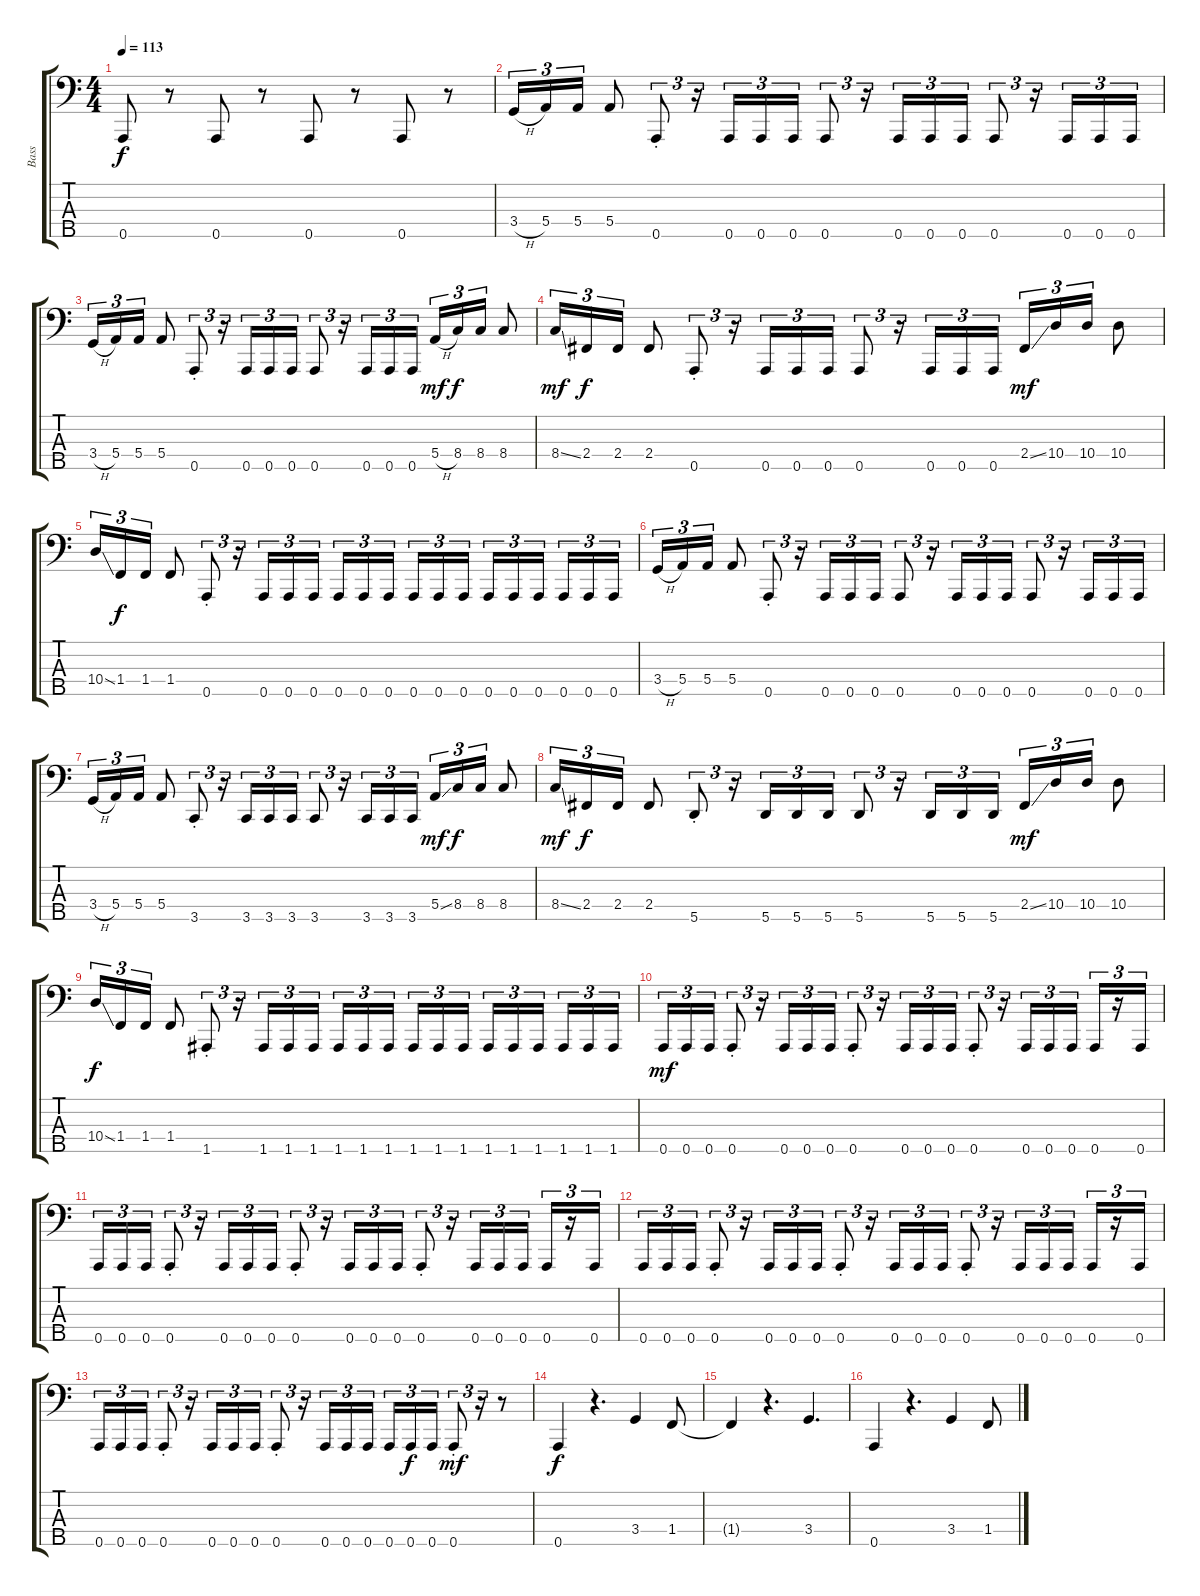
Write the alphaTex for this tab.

\track ("Bass" "Bass") {instrument electricbasspick}
\staff {score tabs}
\tuning (G2 D2 A1 E1 A0) {hide}
\ts (4 4)
\tempo 113
\clef f4
\ks c
0.5.8{dy f} r.8 0.5.8 r.8 0.5.8 r.8 0.5.8 r.8 |
3.4{h}.16{tu (3 2)} 5.4.16{tu (3 2)} 5.4.16{tu (3 2)} 5.4.8 0.5{st}.8{tu (3 2)} r.16{tu (3 2)} 0.5.16{tu (3 2)} 0.5.16{tu (3 2)} 0.5.16{tu (3 2)} 0.5.8{tu (3 2)} r.16{tu (3 2)} 0.5.16{tu (3 2)} 0.5.16{tu (3 2)} 0.5.16{tu (3 2)} 0.5.8{tu (3 2)} r.16{tu (3 2)} 0.5.16{tu (3 2)} 0.5.16{tu (3 2)} 0.5.16{tu (3 2)} |
3.4{h}.16{tu (3 2)} 5.4.16{tu (3 2)} 5.4.16{tu (3 2)} 5.4.8 0.5{st}.8{tu (3 2)} r.16{tu (3 2)} 0.5.16{tu (3 2)} 0.5.16{tu (3 2)} 0.5.16{tu (3 2)} 0.5.8{tu (3 2)} r.16{tu (3 2)} 0.5.16{tu (3 2)} 0.5.16{tu (3 2)} 0.5.16{tu (3 2)} 5.4{h}.16{tu (3 2) dy mf} 8.4.16{tu (3 2) dy f} 8.4.16{tu (3 2)} 8.4.8 |
8.4{ss}.16{tu (3 2) dy mf} 2.4.16{tu (3 2) dy f} 2.4.16{tu (3 2)} 2.4.8 0.5{st}.8{tu (3 2)} r.16{tu (3 2)} 0.5.16{tu (3 2)} 0.5.16{tu (3 2)} 0.5.16{tu (3 2)} 0.5.8{tu (3 2)} r.16{tu (3 2)} 0.5.16{tu (3 2)} 0.5.16{tu (3 2)} 0.5.16{tu (3 2)} 2.4{ss}.16{tu (3 2) dy mf} 10.4.16{tu (3 2)} 10.4.16{tu (3 2)} 10.4.8 |
10.4{ss}.16{tu (3 2)} 1.4.16{tu (3 2) dy f} 1.4.16{tu (3 2)} 1.4.8 0.5{st}.8{tu (3 2)} r.16{tu (3 2)} 0.5.16{tu (3 2)} 0.5.16{tu (3 2)} 0.5.16{tu (3 2)} 0.5.16{tu (3 2)} 0.5.16{tu (3 2)} 0.5.16{tu (3 2) beam splitsecondary} 0.5.16{tu (3 2)} 0.5.16{tu (3 2)} 0.5.16{tu (3 2)} 0.5.16{tu (3 2)} 0.5.16{tu (3 2)} 0.5.16{tu (3 2) beam splitsecondary} 0.5.16{tu (3 2)} 0.5.16{tu (3 2)} 0.5.16{tu (3 2)} |
3.4{h}.16{tu (3 2)} 5.4.16{tu (3 2)} 5.4.16{tu (3 2)} 5.4.8 0.5{st}.8{tu (3 2)} r.16{tu (3 2)} 0.5.16{tu (3 2)} 0.5.16{tu (3 2)} 0.5.16{tu (3 2)} 0.5.8{tu (3 2)} r.16{tu (3 2)} 0.5.16{tu (3 2)} 0.5.16{tu (3 2)} 0.5.16{tu (3 2)} 0.5.8{tu (3 2)} r.16{tu (3 2)} 0.5.16{tu (3 2)} 0.5.16{tu (3 2)} 0.5.16{tu (3 2)} |
3.4{h}.16{tu (3 2)} 5.4.16{tu (3 2)} 5.4.16{tu (3 2)} 5.4.8 3.5{st}.8{tu (3 2)} r.16{tu (3 2)} 3.5.16{tu (3 2)} 3.5.16{tu (3 2)} 3.5.16{tu (3 2)} 3.5.8{tu (3 2)} r.16{tu (3 2)} 3.5.16{tu (3 2)} 3.5.16{tu (3 2)} 3.5.16{tu (3 2)} 5.4{ss}.16{tu (3 2) dy mf} 8.4.16{tu (3 2) dy f} 8.4.16{tu (3 2)} 8.4.8 |
8.4{ss}.16{tu (3 2) dy mf} 2.4.16{tu (3 2) dy f} 2.4.16{tu (3 2)} 2.4.8 5.5{st}.8{tu (3 2)} r.16{tu (3 2)} 5.5.16{tu (3 2)} 5.5.16{tu (3 2)} 5.5.16{tu (3 2)} 5.5.8{tu (3 2)} r.16{tu (3 2)} 5.5.16{tu (3 2)} 5.5.16{tu (3 2)} 5.5.16{tu (3 2)} 2.4{ss}.16{tu (3 2) dy mf} 10.4.16{tu (3 2)} 10.4.16{tu (3 2)} 10.4.8 |
10.4{ss}.16{tu (3 2) dy f} 1.4.16{tu (3 2)} 1.4.16{tu (3 2)} 1.4.8 1.5{st}.8{tu (3 2)} r.16{tu (3 2)} 1.5.16{tu (3 2)} 1.5.16{tu (3 2)} 1.5.16{tu (3 2)} 1.5.16{tu (3 2)} 1.5.16{tu (3 2)} 1.5.16{tu (3 2) beam splitsecondary} 1.5.16{tu (3 2)} 1.5.16{tu (3 2)} 1.5.16{tu (3 2)} 1.5.16{tu (3 2)} 1.5.16{tu (3 2)} 1.5.16{tu (3 2) beam splitsecondary} 1.5.16{tu (3 2)} 1.5.16{tu (3 2)} 1.5.16{tu (3 2)} |
0.5.16{tu (3 2) dy mf} 0.5.16{tu (3 2)} 0.5.16{tu (3 2)} 0.5{st}.8{tu (3 2)} r.16{tu (3 2)} 0.5.16{tu (3 2)} 0.5.16{tu (3 2)} 0.5.16{tu (3 2)} 0.5{st}.8{tu (3 2)} r.16{tu (3 2)} 0.5.16{tu (3 2)} 0.5.16{tu (3 2)} 0.5.16{tu (3 2)} 0.5{st}.8{tu (3 2)} r.16{tu (3 2)} 0.5.16{tu (3 2)} 0.5.16{tu (3 2)} 0.5.16{tu (3 2) beam splitsecondary} 0.5.16{tu (3 2)} r.16{tu (3 2)} 0.5.16{tu (3 2)} |
0.5.16{tu (3 2)} 0.5.16{tu (3 2)} 0.5.16{tu (3 2)} 0.5{st}.8{tu (3 2)} r.16{tu (3 2)} 0.5.16{tu (3 2)} 0.5.16{tu (3 2)} 0.5.16{tu (3 2)} 0.5{st}.8{tu (3 2)} r.16{tu (3 2)} 0.5.16{tu (3 2)} 0.5.16{tu (3 2)} 0.5.16{tu (3 2)} 0.5{st}.8{tu (3 2)} r.16{tu (3 2)} 0.5.16{tu (3 2)} 0.5.16{tu (3 2)} 0.5.16{tu (3 2) beam splitsecondary} 0.5.16{tu (3 2)} r.16{tu (3 2)} 0.5.16{tu (3 2)} |
0.5.16{tu (3 2)} 0.5.16{tu (3 2)} 0.5.16{tu (3 2)} 0.5{st}.8{tu (3 2)} r.16{tu (3 2)} 0.5.16{tu (3 2)} 0.5.16{tu (3 2)} 0.5.16{tu (3 2)} 0.5{st}.8{tu (3 2)} r.16{tu (3 2)} 0.5.16{tu (3 2)} 0.5.16{tu (3 2)} 0.5.16{tu (3 2)} 0.5{st}.8{tu (3 2)} r.16{tu (3 2)} 0.5.16{tu (3 2)} 0.5.16{tu (3 2)} 0.5.16{tu (3 2) beam splitsecondary} 0.5.16{tu (3 2)} r.16{tu (3 2)} 0.5.16{tu (3 2)} |
0.5.16{tu (3 2)} 0.5.16{tu (3 2)} 0.5.16{tu (3 2)} 0.5{st}.8{tu (3 2)} r.16{tu (3 2)} 0.5.16{tu (3 2)} 0.5.16{tu (3 2)} 0.5.16{tu (3 2)} 0.5{st}.8{tu (3 2)} r.16{tu (3 2)} 0.5.16{tu (3 2)} 0.5.16{tu (3 2)} 0.5.16{tu (3 2) beam splitsecondary} 0.5.16{tu (3 2)} 0.5.16{tu (3 2) dy f} 0.5.16{tu (3 2)} 0.5{st}.8{tu (3 2) dy mf} r.16{tu (3 2)} r.8 |
0.5.4{dy f} r.4{d} 3.4.4 1.4.8 |
1.4{t}.4 r.4{d} 3.4.4{d} |
0.5.4 r.4{d} 3.4.4 1.4.8
